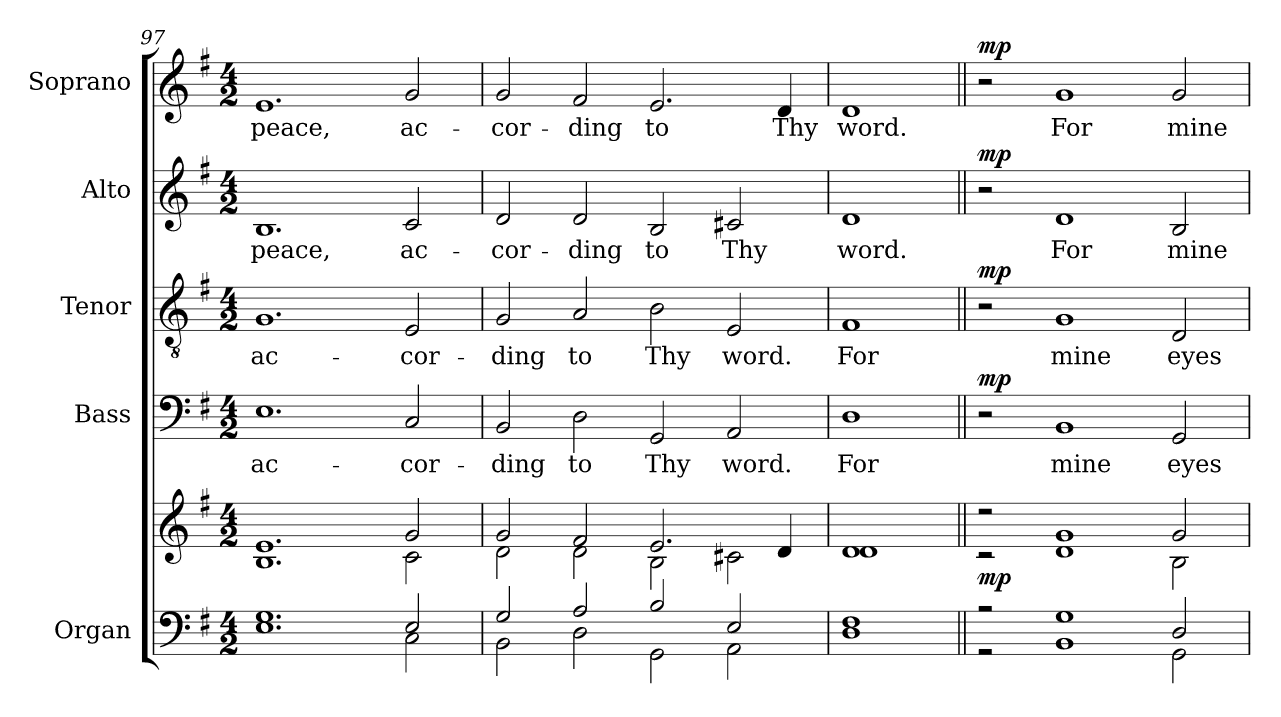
**kern	**kern	**dynam	**kern	**text	**dynam	**kern	**text	**dynam	**kern	**text	**dynam	**kern	**text	**dynam
*part5	*part5	*part5	*part4	*part4	*part4	*part3	*part3	*part3	*part2	*part2	*part2	*part1	*part1	*part1
*staff6	*staff5	*staff5/6	*staff4	*staff4	*staff4	*staff3	*staff3	*staff3	*staff2	*staff2	*staff2	*staff1	*staff1	*staff1
*I"Organ	*	*	*I"Bass	*	*	*I"Tenor	*	*	*I"Alto	*	*	*I"Soprano	*	*
*I'Org.	*	*	*I'B.	*	*	*I'T.	*	*	*I'A.	*	*	*I'S.	*	*
*clefF4	*clefG2	*	*clefF4	*	*	*clefGv2	*	*	*clefG2	*	*	*clefG2	*	*
*	*	*	*	*	*	*ITrd7c12	*	*	*	*	*	*	*	*
*k[f#]	*k[f#]	*	*k[f#]	*	*	*k[f#]	*	*	*k[f#]	*	*	*k[f#]	*	*
*G:	*G:	*	*G:	*	*	*G:	*	*	*G:	*	*	*G:	*	*
*M4/2	*M4/2	*	*M4/2	*	*	*M4/2	*	*	*M4/2	*	*	*M4/2	*	*
=97	=97	=97	=97	=97	=97	=97	=97	=97	=97	=97	=97	=97	=97	=97
*^	*^	*	*	*	*	*	*	*	*	*	*	*	*	*
!	!	!	!	!	!	!LO:LY:b:color=#000000	!	!	!	!	!	!	!	!	!	!
!	!	!	!	!	!	!	!	!	!LO:LY:b:color=#000000	!	!	!	!	!	!	!
!	!	!	!	!	!	!	!	!	!	!	!	!LO:LY:b:color=#000000	!	!	!	!
!	!	!	!	!	!	!	!	!	!	!	!	!	!	!	!LO:LY:b:color=#000000	!
1.Gi	1.Ei	1.ei	1.Bi	.	1.Ei	ac-	.	1.GGi	ac-	.	1.Bi	peace,	.	1.ei	peace,	.
!	!	!	!	!	!	!LO:LY:b:color=#000000	!	!	!	!	!	!	!	!	!	!
!	!	!	!	!	!	!	!	!	!LO:LY:b:color=#000000	!	!	!	!	!	!	!
!	!	!	!	!	!	!	!	!	!	!	!	!LO:LY:b:color=#000000	!	!	!	!
!	!	!	!	!	!	!	!	!	!	!	!	!	!	!	!LO:LY:b:color=#000000	!
2Ei/	2Ci\	2gi/	2ci\	.	2Ci/	-cor-	.	2EEi/	-cor-	.	2ci/	ac-	.	2gi/	ac-	.
=98	=98	=98	=98	=98	=98	=98	=98	=98	=98	=98	=98	=98	=98	=98	=98	=98
!	!	!	!	!	!	!LO:LY:b:color=#000000	!	!	!	!	!	!	!	!	!	!
!	!	!	!	!	!	!	!	!	!LO:LY:b:color=#000000	!	!	!	!	!	!	!
!	!	!	!	!	!	!	!	!	!	!	!	!LO:LY:b:color=#000000	!	!	!	!
!	!	!	!	!	!	!	!	!	!	!	!	!	!	!	!LO:LY:b:color=#000000	!
2Gi/	2BBi\	2gi/	2di\	.	2BBi/	-ding	.	2GGi/	-ding	.	2di/	-cor-	.	2gi/	-cor-	.
!	!	!	!	!	!	!LO:LY:b:color=#000000	!	!	!	!	!	!	!	!	!	!
!	!	!	!	!	!	!	!	!	!LO:LY:b:color=#000000	!	!	!	!	!	!	!
!	!	!	!	!	!	!	!	!	!	!	!	!LO:LY:b:color=#000000	!	!	!	!
!	!	!	!	!	!	!	!	!	!	!	!	!	!	!	!LO:LY:b:color=#000000	!
2Ai/	2Di\	2f#i/	2di\	.	2Di\	to	.	2AAi/	to	.	2di/	-ding	.	2f#i/	-ding	.
!	!	!	!	!	!	!LO:LY:b:color=#000000	!	!	!	!	!	!	!	!	!	!
!	!	!	!	!	!	!	!	!	!LO:LY:b:color=#000000	!	!	!	!	!	!	!
!	!	!	!	!	!	!	!	!	!	!	!	!LO:LY:b:color=#000000	!	!	!	!
!	!	!	!	!	!	!	!	!	!	!	!	!	!	!	!LO:LY:b:color=#000000	!
2Bi/	2GGi\	2.ei/	2Bi\	.	2GGi/	Thy	.	2BBi\	Thy	.	2Bi/	to	.	2.ei/	to	.
!	!	!	!	!	!	!LO:LY:b:color=#000000	!	!	!	!	!	!	!	!	!	!
!	!	!	!	!	!	!	!	!	!LO:LY:b:color=#000000	!	!	!	!	!	!	!
!	!	!	!	!	!	!	!	!	!	!	!	!LO:LY:b:color=#000000	!	!	!	!
2Ei/	2AAi\	.	2c#Xi\	.	2AAi/	word.	.	2EEi/	word.	.	2c#Xi/	Thy	.	.	.	.
!	!	!	!	!	!	!	!	!	!	!	!	!	!	!	!LO:LY:b:color=#000000	!
.	.	4di/	.	.	.	.	.	.	.	.	.	.	.	4di/	Thy	.
=99	=99	=99	=99	=99	=99	=99	=99	=99	=99	=99	=99	=99	=99	=99	=99	=99
!	!	!	!	!	!	!LO:LY:b:color=#000000	!	!	!	!	!	!	!	!	!	!
!	!	!	!	!	!	!	!	!	!LO:LY:b:color=#000000	!	!	!	!	!	!	!
!	!	!	!	!	!	!	!	!	!	!	!	!LO:LY:b:color=#000000	!	!	!	!
!	!	!	!	!	!	!	!	!	!	!	!	!	!	!	!LO:LY:b:color=#000000	!
1F#i	1Di	1di	1di	.	1Di	For	.	1FF#i	For	.	1di	word.	.	1di	word.	.
!!LO:LB:g=z
=100||	=100||	=100||	=100||	=100||	=100||	=100||	=100||	=100||	=100||	=100||	=100||	=100||	=100||	=100||	=100||	=100||
2r	2r	2r	2r	mp	2r	.	mp	2r	.	mp	2r	.	mp	2r	.	mp
!	!	!	!	!	!	!LO:LY:b:color=#000000	!	!	!	!	!	!	!	!	!	!
!	!	!	!	!	!	!	!	!	!LO:LY:b:color=#000000	!	!	!	!	!	!	!
!	!	!	!	!	!	!	!	!	!	!	!	!LO:LY:b:color=#000000	!	!	!	!
!	!	!	!	!	!	!	!	!	!	!	!	!	!	!	!LO:LY:b:color=#000000	!
1Gi	1BBi	1gi	1di	.	1BBi	mine	.	1GGi	mine	.	1di	For	.	1gi	For	.
!	!	!	!	!	!	!LO:LY:b:color=#000000	!	!	!	!	!	!	!	!	!	!
!	!	!	!	!	!	!	!	!	!LO:LY:b:color=#000000	!	!	!	!	!	!	!
!	!	!	!	!	!	!	!	!	!	!	!	!LO:LY:b:color=#000000	!	!	!	!
!	!	!	!	!	!	!	!	!	!	!	!	!	!	!	!LO:LY:b:color=#000000	!
2Di/	2GGi\	2gi/	2Bi\	.	2GGi/	eyes	.	2DDi/	eyes	.	2Bi/	mine	.	2gi/	mine	.
*v	*v	*	*	*	*	*	*	*	*	*	*	*	*	*	*	*
*	*v	*v	*	*	*	*	*	*	*	*	*	*	*	*	*
=	=	=	=	=	=	=	=	=	=	=	=	=	=	=
*-	*-	*-	*-	*-	*-	*-	*-	*-	*-	*-	*-	*-	*-	*-
